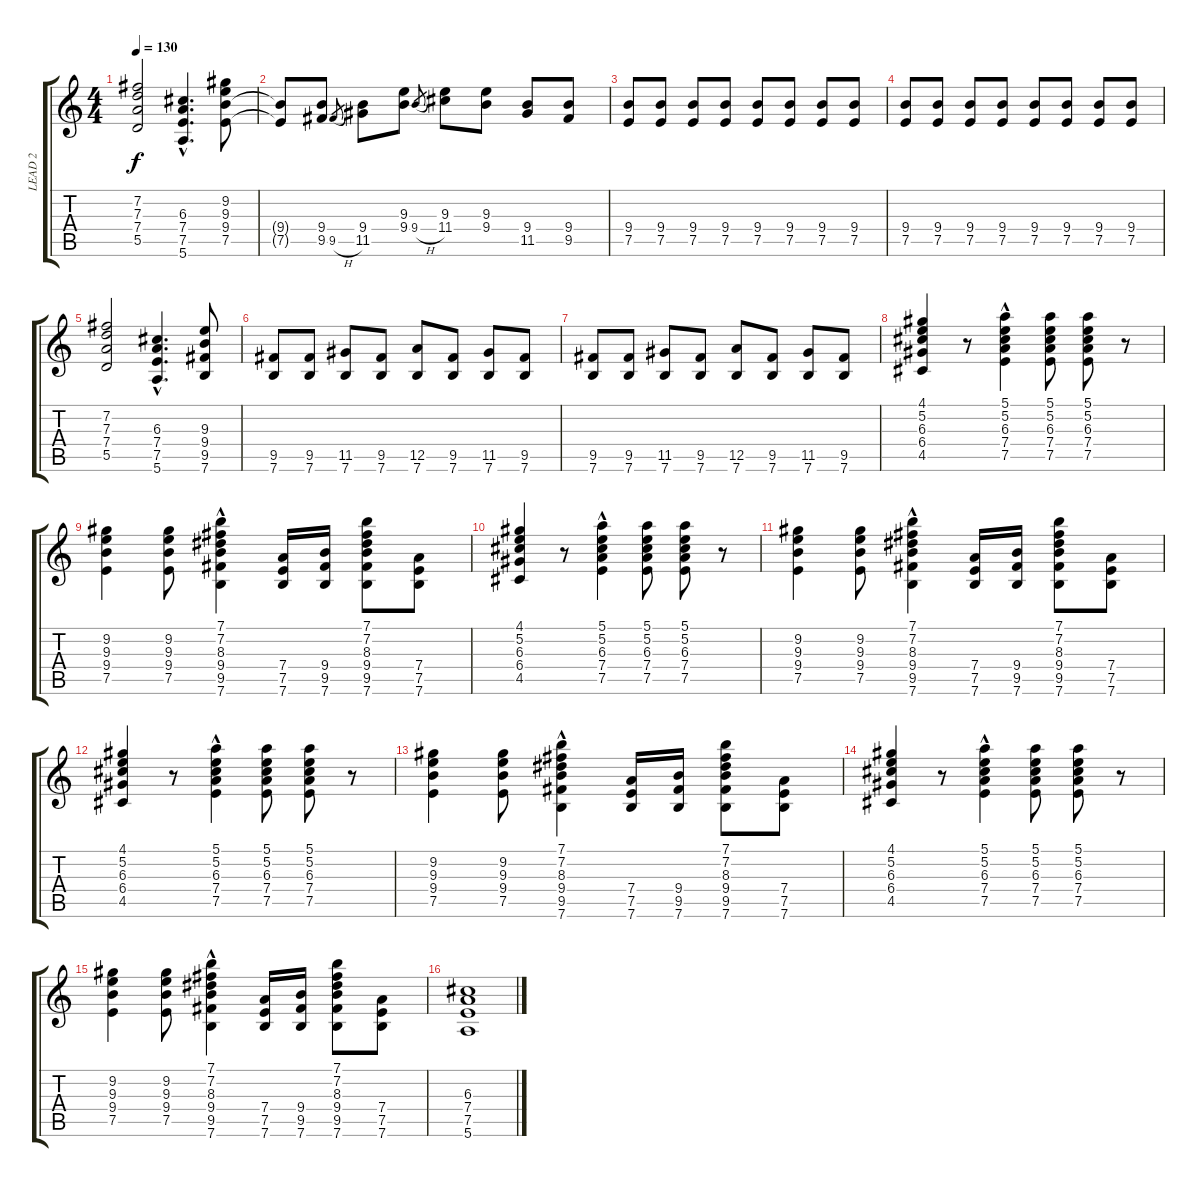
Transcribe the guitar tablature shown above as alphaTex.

\track ("LEAD 2" "LEAD 2") {instrument distortionguitar}
\staff {score tabs}
\tuning (E4 B3 G3 D3 A2 E2) {hide}
\ts (4 4)
\tempo 130
\clef g2
\ks c
(7.2 7.3 7.4 5.5).2{dy f} (6.3{hac} 7.4{hac} 7.5{hac} 5.6{hac}).4{d} (9.2 9.3 9.4 7.5).8 |
(9.4{t} 7.5{t}).8 (9.4 9.5).8 9.5{h}.8{gr} (9.4 11.5).8 (9.3 9.4).8 9.4{h}.8{gr} (9.3 11.4).8 (9.3 9.4).8 (9.4 11.5).8 (9.4 9.5).8 |
(9.4 7.5).8 (9.4 7.5).8 (9.4 7.5).8 (9.4 7.5).8 (9.4 7.5).8 (9.4 7.5).8 (9.4 7.5).8 (9.4 7.5).8 |
(9.4 7.5).8 (9.4 7.5).8 (9.4 7.5).8 (9.4 7.5).8 (9.4 7.5).8 (9.4 7.5).8 (9.4 7.5).8 (9.4 7.5).8 |
(7.2 7.3 7.4 5.5).2 (6.3{hac} 7.4{hac} 7.5{hac} 5.6{hac}).4{d} (9.3 9.4 9.5 7.6).8 |
(9.5 7.6).8 (9.5 7.6).8 (11.5 7.6).8 (9.5 7.6).8 (12.5 7.6).8 (9.5 7.6).8 (11.5 7.6).8 (9.5 7.6).8 |
(9.5 7.6).8 (9.5 7.6).8 (11.5 7.6).8 (9.5 7.6).8 (12.5 7.6).8 (9.5 7.6).8 (11.5 7.6).8 (9.5 7.6).8 |
(4.1 5.2 6.3 6.4 4.5).4 r.8 (5.1{hac} 5.2 6.3 7.4 7.5).4 (5.1 5.2 6.3 7.4 7.5).8 (5.1 5.2 6.3 7.4 7.5).8 r.8 |
(9.2 9.3 9.4 7.5).4 (9.2 9.3 9.4 7.5).8 (7.1{hac} 7.2 8.3 9.4 9.5 7.6).4 (7.4 7.5 7.6).16 (9.4 9.5 7.6).16 (7.1 7.2 8.3 9.4 9.5 7.6).8 (7.4 7.5 7.6).8 |
(4.1 5.2 6.3 6.4 4.5).4 r.8 (5.1{hac} 5.2 6.3 7.4 7.5).4 (5.1 5.2 6.3 7.4 7.5).8 (5.1 5.2 6.3 7.4 7.5).8 r.8 |
(9.2 9.3 9.4 7.5).4 (9.2 9.3 9.4 7.5).8 (7.1{hac} 7.2 8.3 9.4 9.5 7.6).4 (7.4 7.5 7.6).16 (9.4 9.5 7.6).16 (7.1 7.2 8.3 9.4 9.5 7.6).8 (7.4 7.5 7.6).8 |
(4.1 5.2 6.3 6.4 4.5).4 r.8 (5.1{hac} 5.2 6.3 7.4 7.5).4 (5.1 5.2 6.3 7.4 7.5).8 (5.1 5.2 6.3 7.4 7.5).8 r.8 |
(9.2 9.3 9.4 7.5).4 (9.2 9.3 9.4 7.5).8 (7.1{hac} 7.2 8.3 9.4 9.5 7.6).4 (7.4 7.5 7.6).16 (9.4 9.5 7.6).16 (7.1 7.2 8.3 9.4 9.5 7.6).8 (7.4 7.5 7.6).8 |
(4.1 5.2 6.3 6.4 4.5).4 r.8 (5.1{hac} 5.2 6.3 7.4 7.5).4 (5.1 5.2 6.3 7.4 7.5).8 (5.1 5.2 6.3 7.4 7.5).8 r.8 |
(9.2 9.3 9.4 7.5).4 (9.2 9.3 9.4 7.5).8 (7.1{hac} 7.2 8.3 9.4 9.5 7.6).4 (7.4 7.5 7.6).16 (9.4 9.5 7.6).16 (7.1 7.2 8.3 9.4 9.5 7.6).8 (7.4 7.5 7.6).8 |
(6.3 7.4 7.5 5.6).1
